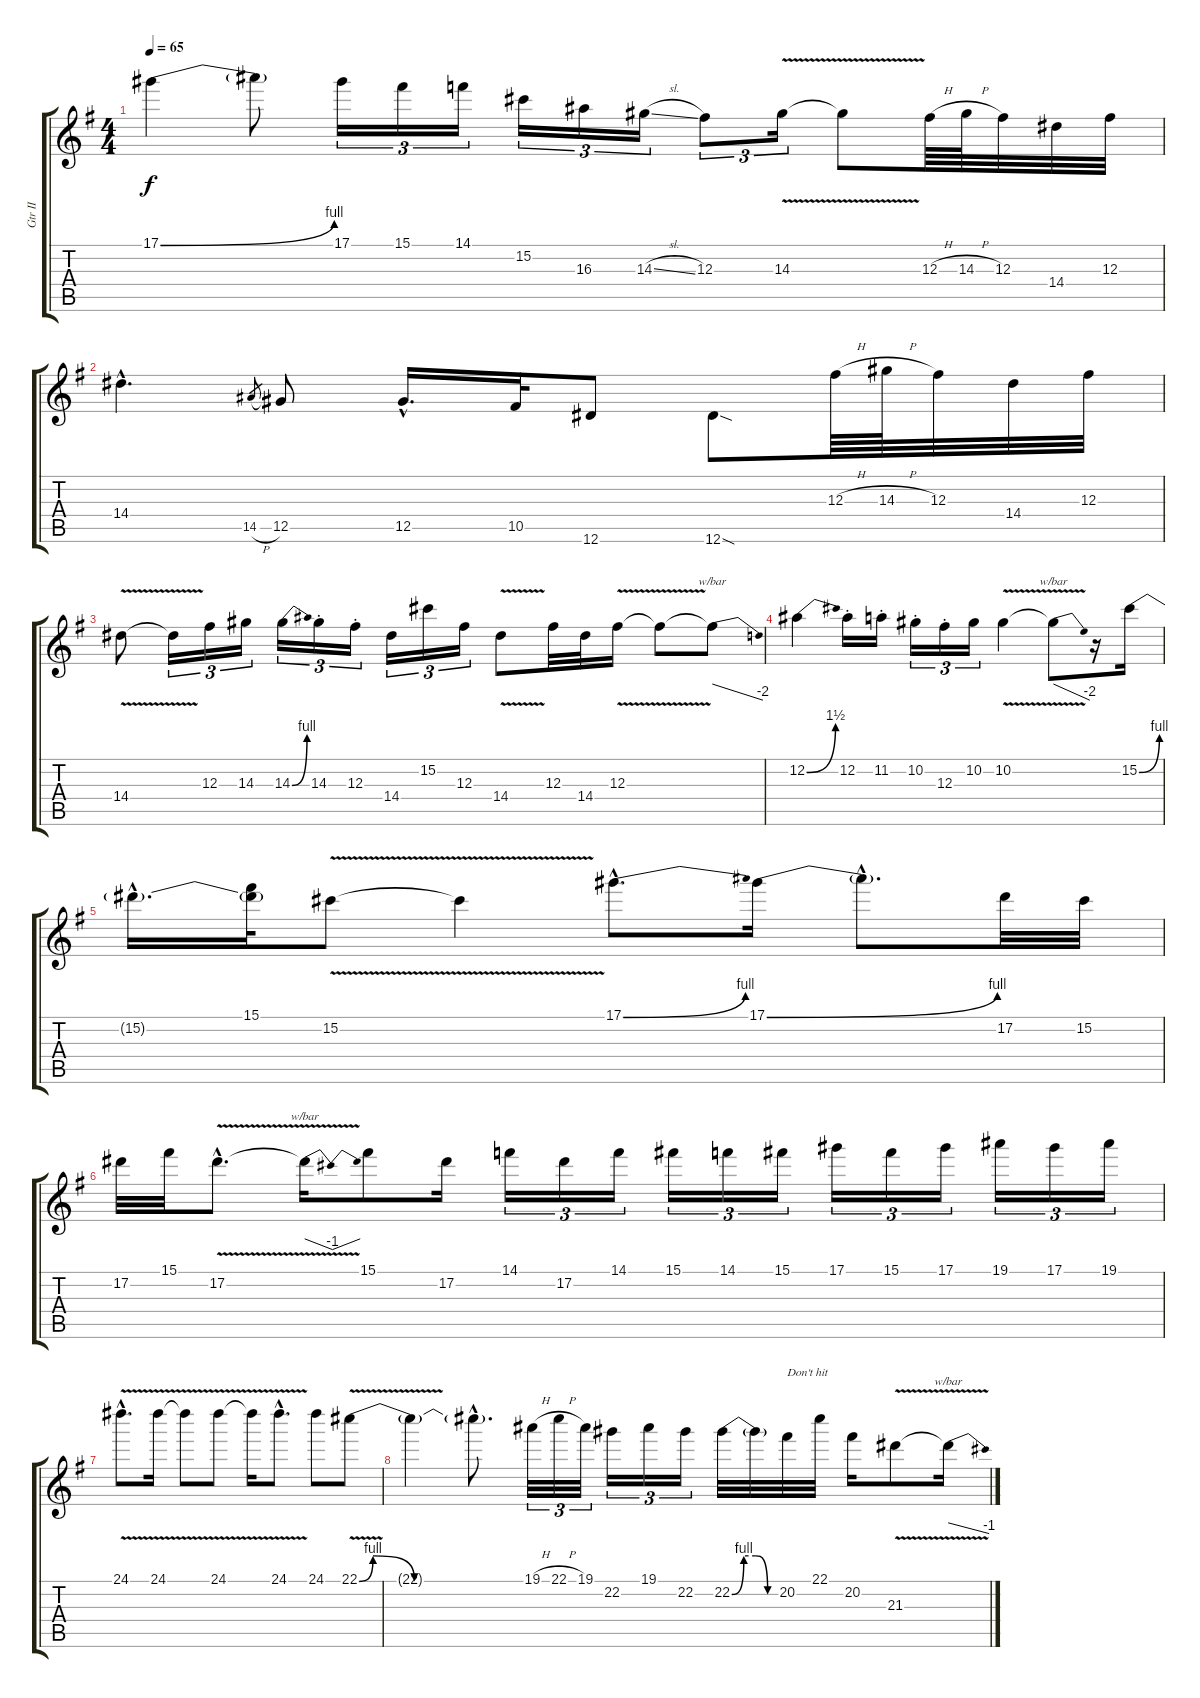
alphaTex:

\track ("Gtr II" "Gtr II") {instrument distortionguitar}
\staff {score tabs}
\tuning (Eb4 Bb3 Gb3 Db3 Ab2 Eb2) {hide}
\ts (4 4)
\tempo 65
\clef g2
\ks eminor
17.1{be (bend 0 0 60 4)}.4{dy f} 17.1{t}.8 17.1.16{tu (3 2)} 15.1.16{tu (3 2)} 14.1.16{tu (3 2)} 15.2.16{tu (3 2)} 16.3.16{tu (3 2)} 14.3{sl}.16{tu (3 2)} 12.3.8{tu (3 2)} 14.3{v}.16{tu (3 2)} 14.3{t}.8 12.3{h}.64 14.3{h}.64 12.3.32 14.4.32 12.3.32 |
14.4{hac}.4{d} 14.5{h}.8{gr} 12.5.8 12.5{hac}.16{d} 10.5.32 12.6.8 12.6{sod}.8 12.3{h}.64 14.3{h}.64 12.3.32 14.4.32 12.3.32 |
14.4{v}.8 14.4{t}.16{tu (3 2)} 12.3.16{tu (3 2)} 14.3.16{tu (3 2)} 14.3{be (bend 0 0 60 4)}.16{tu (3 2)} 14.3{st}.16{tu (3 2)} 12.3{st}.16{tu (3 2)} 14.4.16{tu (3 2)} 15.2.16{tu (3 2)} 12.3.16{tu (3 2)} 14.4{v}.8 12.3.32 14.4.32 12.3{v}.16 12.3{t}.8 12.3{t}.8{tbe (dive default 0 0 60 -8)} |
12.2{be (bend 0 0 60 6)}.4 12.2{st}.16 11.2{st}.16 10.2{st}.16{tu (3 2)} 12.3{st}.16{tu (3 2)} 10.2.16{tu (3 2)} 10.2{v}.4 10.2{t}.8{tbe (dive default 0 0 60 -8)} r.16 15.2{be (bend 0 0 60 4)}.16 |
15.2{hac t}.16{d} (15.1 15.2{t}).32 15.2{v}.8 15.2{t}.4 17.1{be (bend 0 0 60 4) hac}.8{d} 17.1{be (bend 0 0 60 4)}.16 17.1{hac t}.8{d} 17.2.32 15.2.32 |
17.2.32 15.1.32 17.2{v hac}.8{d} 17.2{t}.16{tbe (dip default 0 0 30 -4 60 0)} 15.1.8 17.2.16 14.1.16{tu (3 2)} 17.2.16{tu (3 2)} 14.1.16{tu (3 2)} 15.1.16{tu (3 2)} 14.1.16{tu (3 2)} 15.1.16{tu (3 2)} 17.1.16{tu (3 2)} 15.1.16{tu (3 2)} 17.1.16{tu (3 2)} 19.1.16{tu (3 2)} 17.1.16{tu (3 2)} 19.1.16{tu (3 2)} |
24.1{v hac}.8{d} 24.1{v}.16 24.1{t}.8 24.1{v}.8 24.1{t}.16 24.1{v hac}.8{d} 24.1.8 22.1{be (custom 0 0 5 4 20 0 60 0) v}.8 |
22.1{t}.4 22.1{hac t}.8{d} 19.1{h}.32{tu (3 2)} 22.1{h}.32{tu (3 2)} 19.1.32{tu (3 2)} 22.2.16{tu (3 2)} 19.1.16{tu (3 2)} 22.2.16{tu (3 2)} 22.2{be (custom 0 0 15 4 30 4 45 0 60 0)}.32 22.2{t}.32 20.2.32{txt "Don't hit"} 22.1.32 20.2.16 21.3{v}.8 21.3{t}.16{tbe (dive default 0 0 60 -4)}
